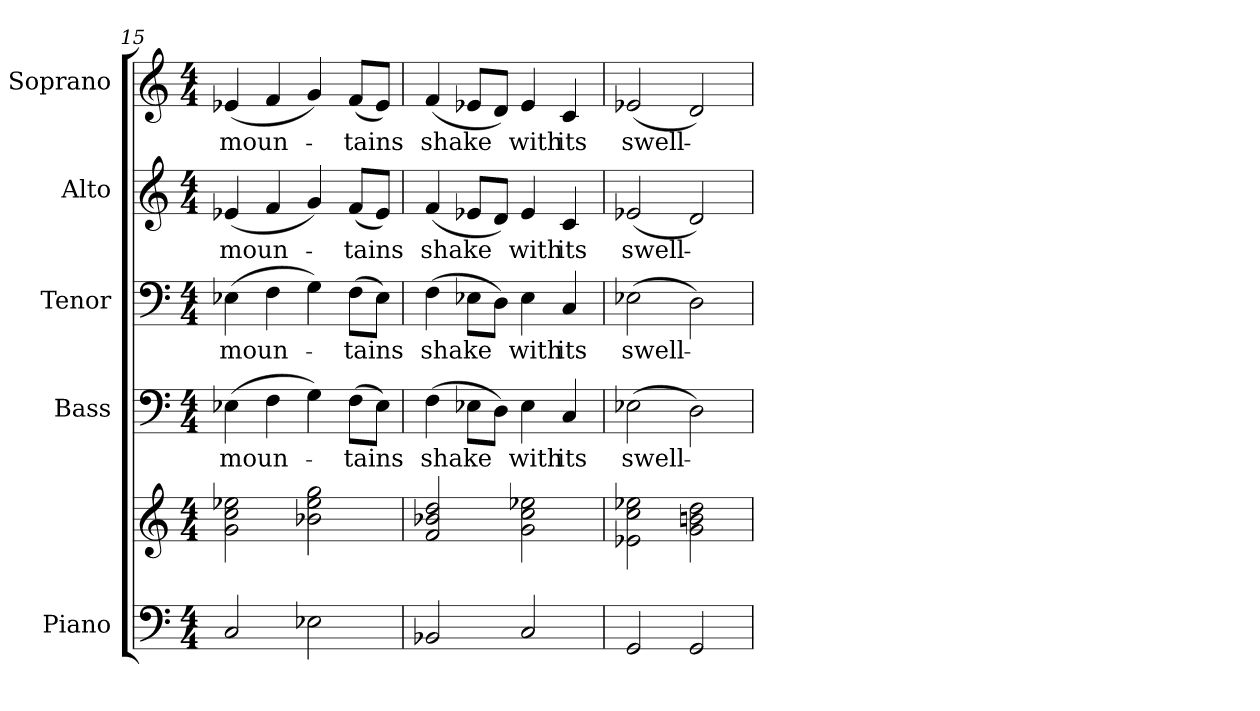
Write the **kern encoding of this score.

**kern	**kern	**kern	**text	**kern	**text	**kern	**text	**kern	**text
*part5	*part5	*part4	*part4	*part3	*part3	*part2	*part2	*part1	*part1
*staff6	*staff5	*staff4	*staff4	*staff3	*staff3	*staff2	*staff2	*staff1	*staff1
*I"Piano	*	*I"Bass	*	*I"Tenor	*	*I"Alto	*	*I"Soprano	*
*I'Pno.	*	*I'B.	*	*I'T.	*	*I'A.	*	*I'S.	*
*clefF4	*clefG2	*clefF4	*	*clefF4	*	*clefG2	*	*clefG2	*
*k[]	*k[]	*k[]	*	*k[]	*	*k[]	*	*k[]	*
*C:	*C:	*C:	*	*C:	*	*C:	*	*C:	*
*M4/4	*M4/4	*M4/4	*	*M4/4	*	*M4/4	*	*M4/4	*
=15	=15	=15	=15	=15	=15	=15	=15	=15	=15
!	!	!	!LO:LY:b:color=#000000	!	!	!	!	!	!
!	!	!	!	!	!LO:LY:b:color=#000000	!	!	!	!
!	!	!	!	!	!	!	!LO:LY:b:color=#000000	!	!
!	!	!	!	!	!	!	!	!	!LO:LY:b:color=#000000
2Ci/	2gi\ 2cci 2ee-Xi	(4E-Xi\	moun-	(4E-Xi\	moun-	(4e-Xi/	moun-	(4e-Xi/	moun-
.	.	4Fi\	.	4Fi\	.	4fi/	.	4fi/	.
2E-Xi\	2b-Xi\ 2ee-i 2ggi	4Gi\)	.	4Gi\)	.	4gi/)	.	4gi/)	.
!	!	!	!LO:LY:b:color=#000000	!	!	!	!	!	!
!	!	!	!	!	!LO:LY:b:color=#000000	!	!	!	!
!	!	!	!	!	!	!	!LO:LY:b:color=#000000	!	!
!	!	!	!	!	!	!	!	!	!LO:LY:b:color=#000000
.	.	(8Fi\L	-tains	(8Fi\L	-tains	(8fi/L	-tains	(8fi/L	-tains
.	.	8E-i\J)	.	8E-i\J)	.	8e-i/J)	.	8e-i/J)	.
!!LO:PB:g=z
=16	=16	=16	=16	=16	=16	=16	=16	=16	=16
!	!	!	!LO:LY:b:color=#000000	!	!	!	!	!	!
!	!	!	!	!	!LO:LY:b:color=#000000	!	!	!	!
!	!	!	!	!	!	!	!LO:LY:b:color=#000000	!	!
!	!	!	!	!	!	!	!	!	!LO:LY:b:color=#000000
2BB-Xi/	2fi/ 2b-Xi 2ddi	(4Fi\	shake	(4Fi\	shake	(4fi/	shake	(4fi/	shake
.	.	8E-Xi\L	.	8E-Xi\L	.	8e-Xi/L	.	8e-Xi/L	.
.	.	8Di\J)	.	8Di\J)	.	8di/J)	.	8di/J)	.
!	!	!	!LO:LY:b:color=#000000	!	!	!	!	!	!
!	!	!	!	!	!LO:LY:b:color=#000000	!	!	!	!
!	!	!	!	!	!	!	!LO:LY:b:color=#000000	!	!
!	!	!	!	!	!	!	!	!	!LO:LY:b:color=#000000
2Ci/	2gi\ 2cci 2ee-Xi	4E-i\	with	4E-i\	with	4e-i/	with	4e-i/	with
!	!	!	!LO:LY:b:color=#000000	!	!	!	!	!	!
!	!	!	!	!	!LO:LY:b:color=#000000	!	!	!	!
!	!	!	!	!	!	!	!LO:LY:b:color=#000000	!	!
!	!	!	!	!	!	!	!	!	!LO:LY:b:color=#000000
.	.	4Ci/	its	4Ci/	its	4ci/	its	4ci/	its
=17	=17	=17	=17	=17	=17	=17	=17	=17	=17
!	!	!	!LO:LY:b:color=#000000	!	!	!	!	!	!
!	!	!	!	!	!LO:LY:b:color=#000000	!	!	!	!
!	!	!	!	!	!	!	!LO:LY:b:color=#000000	!	!
!	!	!	!	!	!	!	!	!	!LO:LY:b:color=#000000
2GGi/	2e-Xi\ 2cci 2ee-Xi	(2E-Xi\	swell-	(2E-Xi\	swell-	(2e-Xi/	swell-	(2e-Xi/	swell-
2GGi/	2gi\ 2bni 2ddi	2Di\)	.	2Di\)	.	2di/)	.	2di/)	.
=	=	=	=	=	=	=	=	=	=
*-	*-	*-	*-	*-	*-	*-	*-	*-	*-
